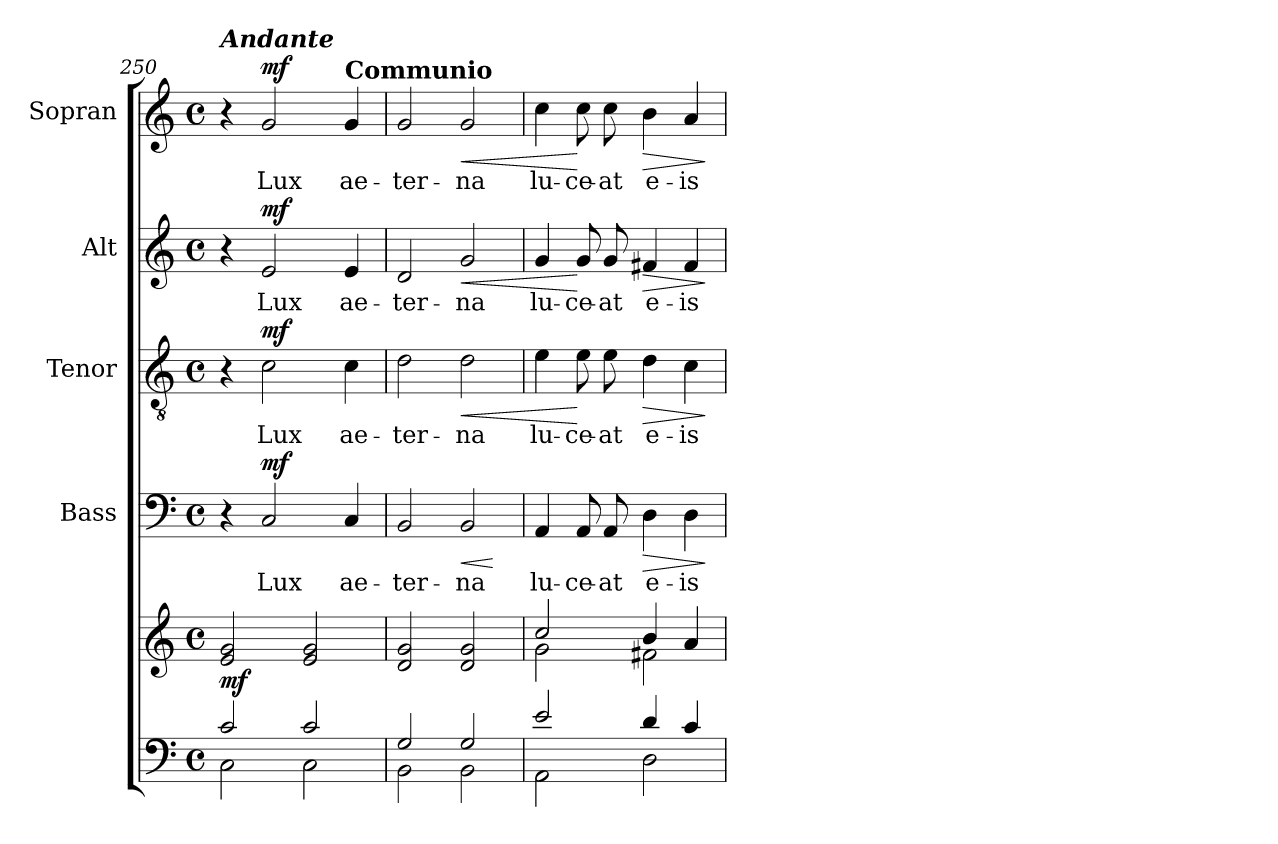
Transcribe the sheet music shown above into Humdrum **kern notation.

**kern	**kern	**dynam	**kern	**text	**dynam	**kern	**text	**dynam	**kern	**text	**dynam	**kern	**text	**dynam
*part5	*part5	*part5	*part4	*part4	*part4	*part3	*part3	*part3	*part2	*part2	*part2	*part1	*part1	*part1
*staff6	*staff5	*staff5/6	*staff4	*staff4	*staff4	*staff3	*staff3	*staff3	*staff2	*staff2	*staff2	*staff1	*staff1	*staff1
*	*	*	*I"Bass	*	*	*I"Tenor	*	*	*I"Alt	*	*	*I"Sopran	*	*
*	*	*	*I'B.	*	*	*I'T.	*	*	*I'A.	*	*	*I'S.	*	*
!!LO:PB:g=z
*clefF4	*clefG2	*	*clefF4	*	*	*clefGv2	*	*	*clefG2	*	*	*clefG2	*	*
*k[]	*k[]	*	*k[]	*	*	*k[]	*	*	*k[]	*	*	*k[]	*	*
*C:	*C:	*	*C:	*	*	*C:	*	*	*C:	*	*	*C:	*	*
*M4/4	*M4/4	*	*M4/4	*	*	*M4/4	*	*	*M4/4	*	*	*M4/4	*	*
*met(c)	*met(c)	*	*met(c)	*	*	*met(c)	*	*	*met(c)	*	*	*met(c)	*	*
=250	=250	=250	=250	=250	=250	=250	=250	=250	=250	=250	=250	=250	=250	=250
*^	*	*	*	*	*	*	*	*	*	*	*	*	*	*
!	!	!	!	!	!	!	!	!	!	!	!	!	!LO:TX:a:Bi:t=Andante	!	!
!	!	!	!LO:DY:b	!	!	!	!	!	!	!	!	!	!	!	!
2c/	2C\	2e/ 2g/	mf	4r	.	.	4r	.	.	4r	.	.	4r	.	.
!	!	!	!	!	!LO:LY:b	!LO:DY:a	!	!LO:LY:b	!LO:DY:a	!	!LO:LY:b	!LO:DY:a	!	!LO:LY:b	!LO:DY:a
.	.	.	.	2C/	Lux	mf	2c\	Lux	mf	2e/	Lux	mf	2g/	Lux	mf
2c/	2C\	2e/ 2g/	.	.	.	.	.	.	.	.	.	.	.	.	.
!	!	!	!	!	!	!	!	!	!	!	!	!	!LO:TX:a:B:t=Communio	!	!
!	!	!	!	!	!LO:LY:b	!	!	!LO:LY:b	!	!	!LO:LY:b	!	!	!LO:LY:b	!
.	.	.	.	4C/	ae-	.	4c\	ae-	.	4e/	ae-	.	4g/	ae-	.
=251	=251	=251	=251	=251	=251	=251	=251	=251	=251	=251	=251	=251	=251	=251	=251
!	!	!	!	!	!LO:LY:b	!	!	!LO:LY:b	!	!	!LO:LY:b	!	!	!LO:LY:b	!
2G/	2BB\	2d/ 2g/	.	2BB/	-ter-	.	2d\	-ter-	.	2d/	-ter-	.	2g/	-ter-	.
!	!	!	!	!	!LO:LY:b	!LO:HP:b	!	!LO:LY:b	!LO:HP:b	!	!LO:LY:b	!LO:HP:b	!	!LO:LY:b	!LO:HP:b
2G/	2BB\	2d/ 2g/	.	2BB/	-na	<	2d\	-na	<	2g/	-na	<	2g/	-na	<
*v	*v	*	*	*	*	*	*	*	*	*	*	*	*	*	*
.	.	.	.	.	[	.	.	.	.	.	.	.	.	.
=252	=252	=252	=252	=252	=252	=252	=252	=252	=252	=252	=252	=252	=252	=252
*^	*^	*	*	*	*	*	*	*	*	*	*	*	*	*
!	!	!	!	!	!	!LO:LY:b	!	!	!LO:LY:b	!	!	!LO:LY:b	!	!	!LO:LY:b	!
2e/	2AA\	2cc/	2g\	.	4AA/	lu-	.	4e\	lu-	.	4g/	lu-	.	4cc\	lu-	.
!	!	!	!	!	!	!LO:LY:b	!	!	!LO:LY:b	!	!	!LO:LY:b	!	!	!LO:LY:b	!
.	.	.	.	.	8AA/	-ce-	.	8e\	-ce-	[	8g/	-ce-	[	8cc\	-ce-	[
!	!	!	!	!	!	!LO:LY:b	!	!	!LO:LY:b	!	!	!LO:LY:b	!	!	!LO:LY:b	!
.	.	.	.	.	8AA/	-at	.	8e\	-at	.	8g/	-at	.	8cc\	-at	.
!	!	!	!	!	!	!LO:LY:b	!LO:HP:b	!	!LO:LY:b	!LO:HP:b	!	!LO:LY:b	!LO:HP:b	!	!LO:LY:b	!LO:HP:b
4d/	2D\	4b/	2f#X\	.	4D\	e-	>	4d\	e-	>	4f#X/	e-	>	4b\	e-	>
!	!	!	!	!	!	!LO:LY:b	!	!	!LO:LY:b	!	!	!LO:LY:b	!	!	!LO:LY:b	!
4c/	.	4a/	.	.	4D\	-is	.	4c\	-is	.	4f#/	-is	.	4a/	-is	.
*v	*v	*	*	*	*	*	*	*	*	*	*	*	*	*	*	*
*	*v	*v	*	*	*	*	*	*	*	*	*	*	*	*	*
.	.	.	.	.	]	.	.	]	.	.	]	.	.	]
=	=	=	=	=	=	=	=	=	=	=	=	=	=	=
*-	*-	*-	*-	*-	*-	*-	*-	*-	*-	*-	*-	*-	*-	*-
